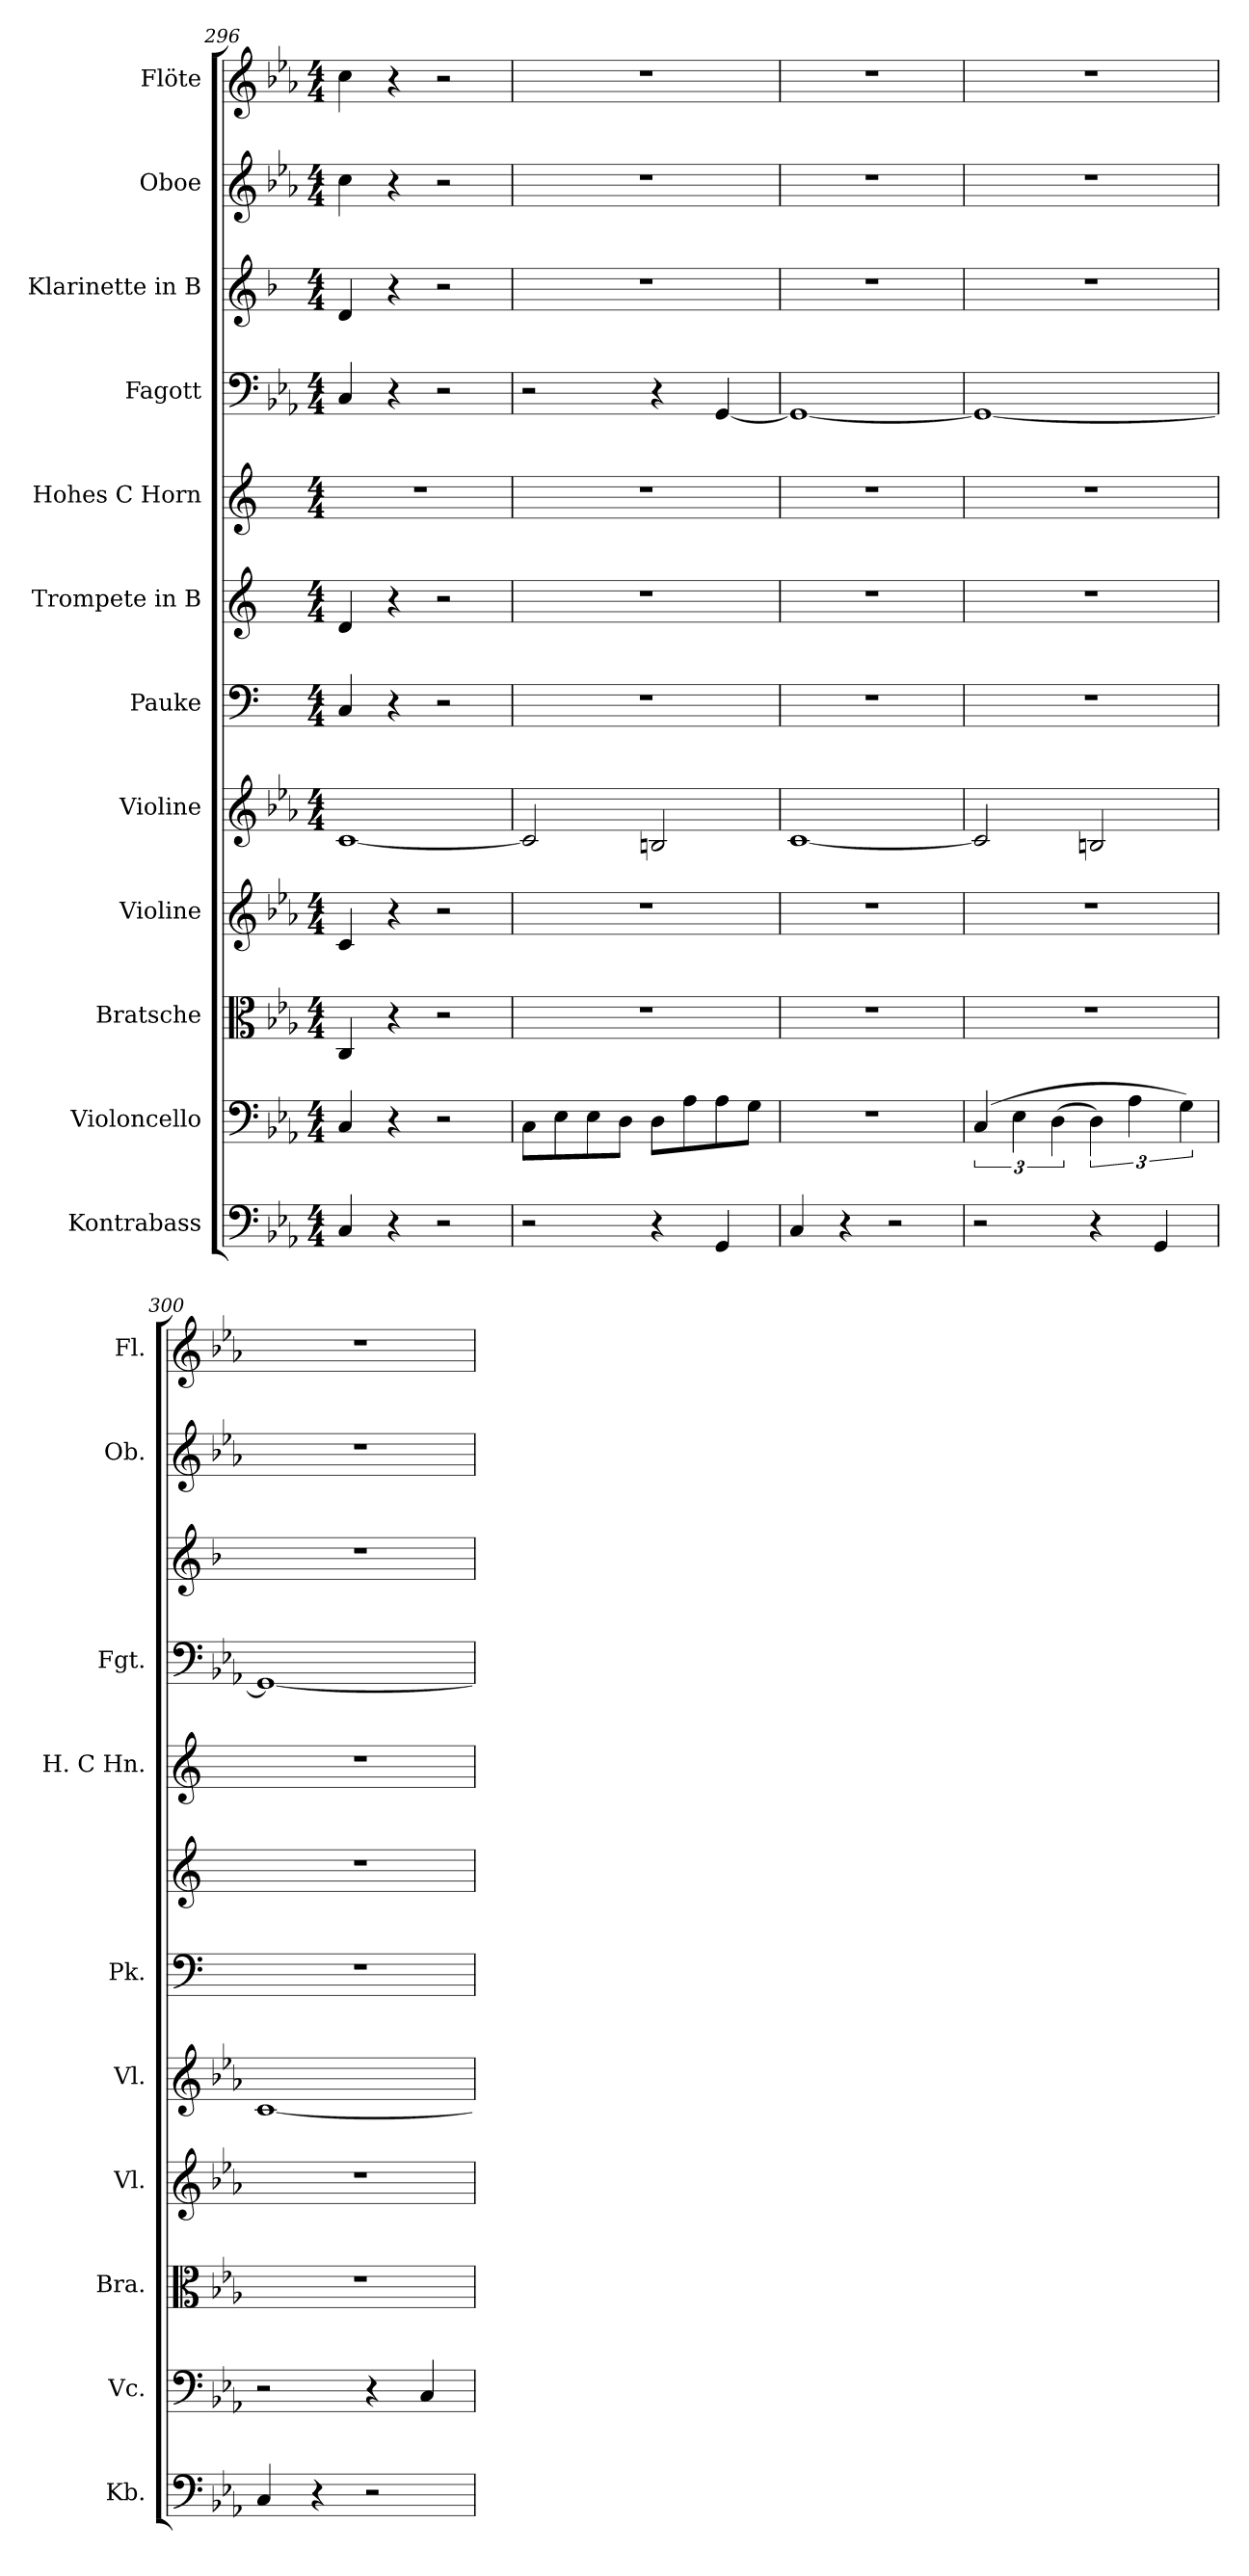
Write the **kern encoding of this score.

**kern	**kern	**kern	**kern	**kern	**kern	**kern	**kern	**kern	**kern	**kern	**kern
*part12	*part11	*part10	*part9	*part8	*part7	*part6	*part5	*part4	*part3	*part2	*part1
*staff12	*staff11	*staff10	*staff9	*staff8	*staff7	*staff6	*staff5	*staff4	*staff3	*staff2	*staff1
*I"Kontrabass	*I"Violoncello	*I"Bratsche	*I"Violine	*I"Violine	*I"Pauke	*I"Trompete in B	*I"Hohes C Horn	*I"Fagott	*I"Klarinette in B	*I"Oboe	*I"Flöte
*I'Kb.	*I'Vc.	*I'Bra.	*I'Vl.	*I'Vl.	*I'Pk.	*	*I'H. C Hn.	*I'Fgt.	*	*I'Ob.	*I'Fl.
*clefF4	*clefF4	*clefC3	*clefG2	*clefG2	*clefF4	*clefG2	*clefG2	*clefF4	*clefG2	*clefG2	*clefG2
*ITrd7c12	*	*	*	*	*	*ITrd1c2	*ITrd7c12	*	*ITrd1c2	*	*
*k[b-e-a-]	*k[b-e-a-]	*k[b-e-a-]	*k[b-e-a-]	*k[b-e-a-]	*k[]	*k[b-e-]	*k[]	*k[b-e-a-]	*k[b-e-a-]	*k[b-e-a-]	*k[b-e-a-]
*M4/4	*M4/4	*M4/4	*M4/4	*M4/4	*M4/4	*M4/4	*M4/4	*M4/4	*M4/4	*M4/4	*M4/4
=296	=296	=296	=296	=296	=296	=296	=296	=296	=296	=296	=296
4CC/	4C/	4C/	4c/	[1c	4C/	4c/	1r	4C/	4c/	4cc\	4cc\
4r	4r	4r	4r	.	4r	4r	.	4r	4r	4r	4r
2r	2r	2r	2r	.	2r	2r	.	2r	2r	2r	2r
=297	=297	=297	=297	=297	=297	=297	=297	=297	=297	=297	=297
2r	8C\L	1r	1r	2c/]	1r	1r	1r	2r	1r	1r	1r
.	8E-\	.	.	.	.	.	.	.	.	.	.
.	8E-\	.	.	.	.	.	.	.	.	.	.
.	8D\J	.	.	.	.	.	.	.	.	.	.
4r	8D\L	.	.	2Bn/	.	.	.	4r	.	.	.
.	8A-\	.	.	.	.	.	.	.	.	.	.
4GGG/	8A-\	.	.	.	.	.	.	[4GG/	.	.	.
.	8G\J	.	.	.	.	.	.	.	.	.	.
=298	=298	=298	=298	=298	=298	=298	=298	=298	=298	=298	=298
4CC/	1r	1r	1r	[1c	1r	1r	1r	1GG_	1r	1r	1r
4r	.	.	.	.	.	.	.	.	.	.	.
2r	.	.	.	.	.	.	.	.	.	.	.
=299	=299	=299	=299	=299	=299	=299	=299	=299	=299	=299	=299
2r	(>6C/	1r	1r	2c/]	1r	1r	1r	1GG_	1r	1r	1r
.	6E-\	.	.	.	.	.	.	.	.	.	.
.	(>6D\	.	.	.	.	.	.	.	.	.	.
4r	6D\)	.	.	2Bn/	.	.	.	.	.	.	.
.	6A-\	.	.	.	.	.	.	.	.	.	.
4GGG/	.	.	.	.	.	.	.	.	.	.	.
.	6G\)	.	.	.	.	.	.	.	.	.	.
=300	=300	=300	=300	=300	=300	=300	=300	=300	=300	=300	=300
4CC/	2r	1r	1r	[1c	1r	1r	1r	1GG_	1r	1r	1r
4r	.	.	.	.	.	.	.	.	.	.	.
2r	4r	.	.	.	.	.	.	.	.	.	.
.	4C/	.	.	.	.	.	.	.	.	.	.
=	=	=	=	=	=	=	=	=	=	=	=
*-	*-	*-	*-	*-	*-	*-	*-	*-	*-	*-	*-
